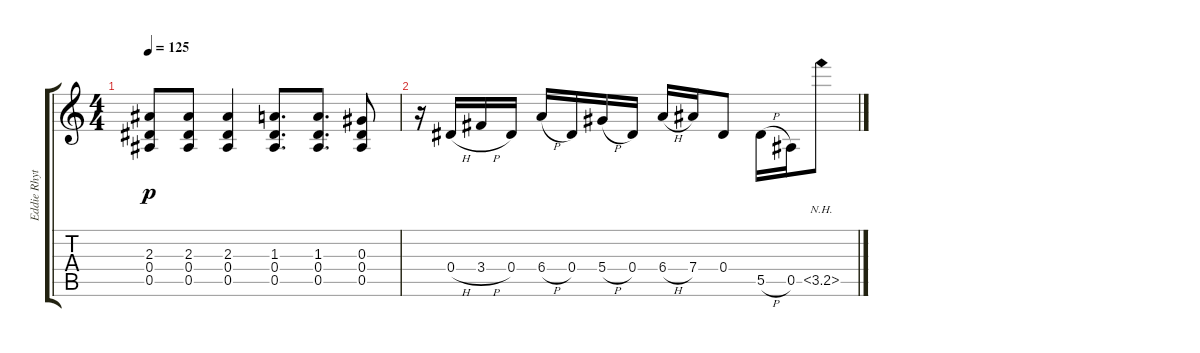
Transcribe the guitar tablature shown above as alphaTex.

\track ("Eddie Rhythm" "Eddie Rhyt") {instrument distortionguitar}
\staff {score tabs}
\tuning (F4 C4 Ab3 Eb3 Bb2 B1) {hide}
\ts (4 4)
\tempo 125
\clef g2
\ks c
(2.3 0.4 0.5).8{dy p} (2.3 0.4 0.5).8 (2.3 0.4 0.5).4 (1.3 0.4 0.5).8{d} (1.3 0.4 0.5).8{d} (0.3 0.4 0.5).8 |
r.16 0.4{h}.16 3.4{h}.16 0.4.16 6.4{h}.16 0.4.16 5.4{h}.16 0.4.16 6.4{h}.16 7.4.16 0.4.8 5.5{h}.16 0.5.16 3.5{nh}.8
